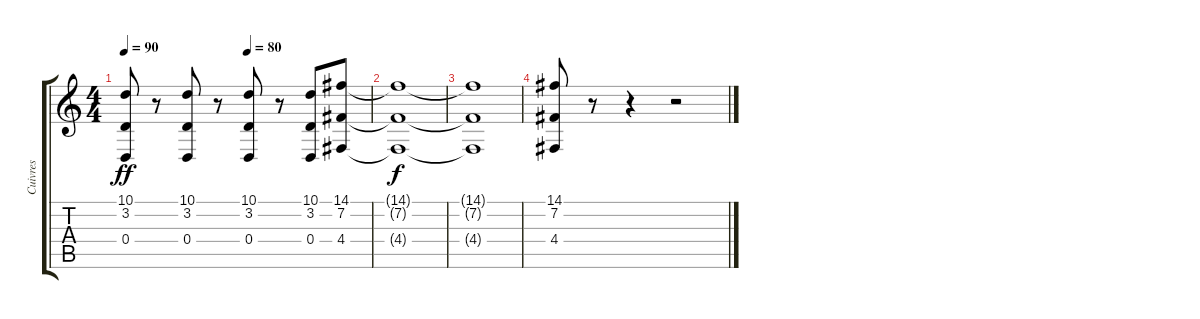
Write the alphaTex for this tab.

\track ("Cuivres" "Cuivres") {instrument brasssection}
\staff {score tabs}
\tuning (E4 B3 G3 D3 A2 E2) {hide}
\ts (4 4)
\tempo 90
\tempo (80 0.5)
\clef g2
\ks c
(10.1 3.2 0.4).8{dy ff} r.8 (10.1 3.2 0.4).8 r.8 (10.1 3.2 0.4).8 r.8 (10.1 3.2 0.4).8 (14.1 7.2 4.4).8 |
(14.1{t} 7.2{t} 4.4{t}).1{dy f} |
(14.1{t} 7.2{t} 4.4{t}).1 |
(14.1 7.2 4.4).8 r.8 r.4 r.2
